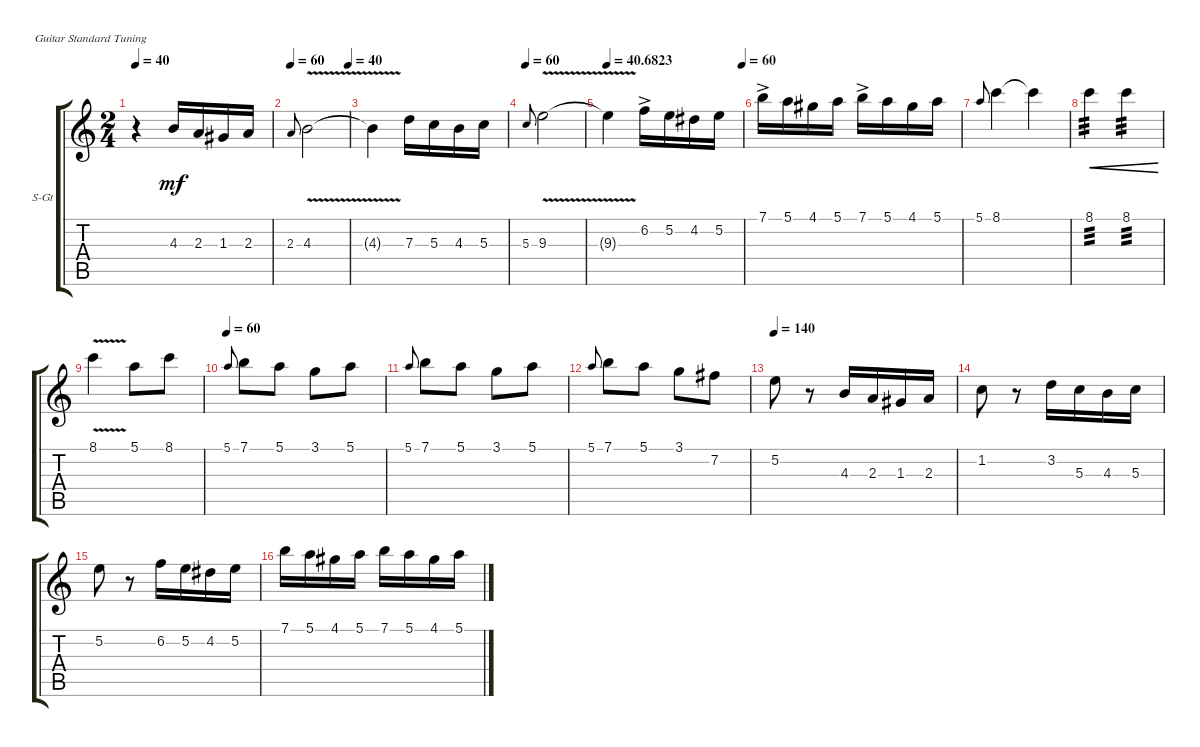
\defaultSystemsLayout 4
\bracketExtendMode groupsimilarinstruments
\firstSystemTrackNameOrientation horizontal
\otherSystemsTrackNameOrientation horizontal
\track ("Guitar 1" "S-Gt") {instrument acousticguitarsteel}
\staff {score tabs}
\tuning (E4 B3 G3 D3 A2 E2)
\ts (2 4)
\tempo 40
\clef g2
\ks c
r.4{dy mf instrument acousticguitarsteel} 4.3.16 2.3.16 1.3.16 2.3.16 |
\tempo (60 0.0125)
\tempo (40 0.99375)
2.3.8{gr onbeat} 4.3{v}.2 |
4.3{t}.4 7.3.16 5.3.16 4.3.16 5.3.16 |
\tempo (60 0.00625)
5.3.8{gr onbeat} 9.3{v}.2 |
\tempo
40.6823
\tempo (60 1)
9.3{t}.4 6.2{ac}.16 5.2.16 4.2.16 5.2.16 |
7.1{ac}.16 5.1.16 4.1.16 5.1.16 7.1{ac}.16 5.1.16 4.1.16 5.1.16 |
5.1.8{gr onbeat} 8.1.4 8.1{t}.4 |
8.1.4{tp 3 cre} 8.1.4{tp 3 cre} |
8.1{v}.4 5.1.8 8.1.8 |
\tempo 60
5.1.8{gr onbeat} 7.1.8 5.1.8 3.1.8 5.1.8 |
5.1.8{gr onbeat} 7.1.8 5.1.8 3.1.8 5.1.8 |
5.1.8{gr onbeat} 7.1.8 5.1.8 3.1.8 7.2.8 |
\tempo 140
5.2.8 r.8 4.3.16 2.3.16 1.3.16 2.3.16 |
1.2.8 r.8 3.2.16 5.3.16 4.3.16 5.3.16 |
5.2.8 r.8 6.2.16 5.2.16 4.2.16 5.2.16 |
7.1.16 5.1.16 4.1.16 5.1.16 7.1.16 5.1.16 4.1.16 5.1.16
